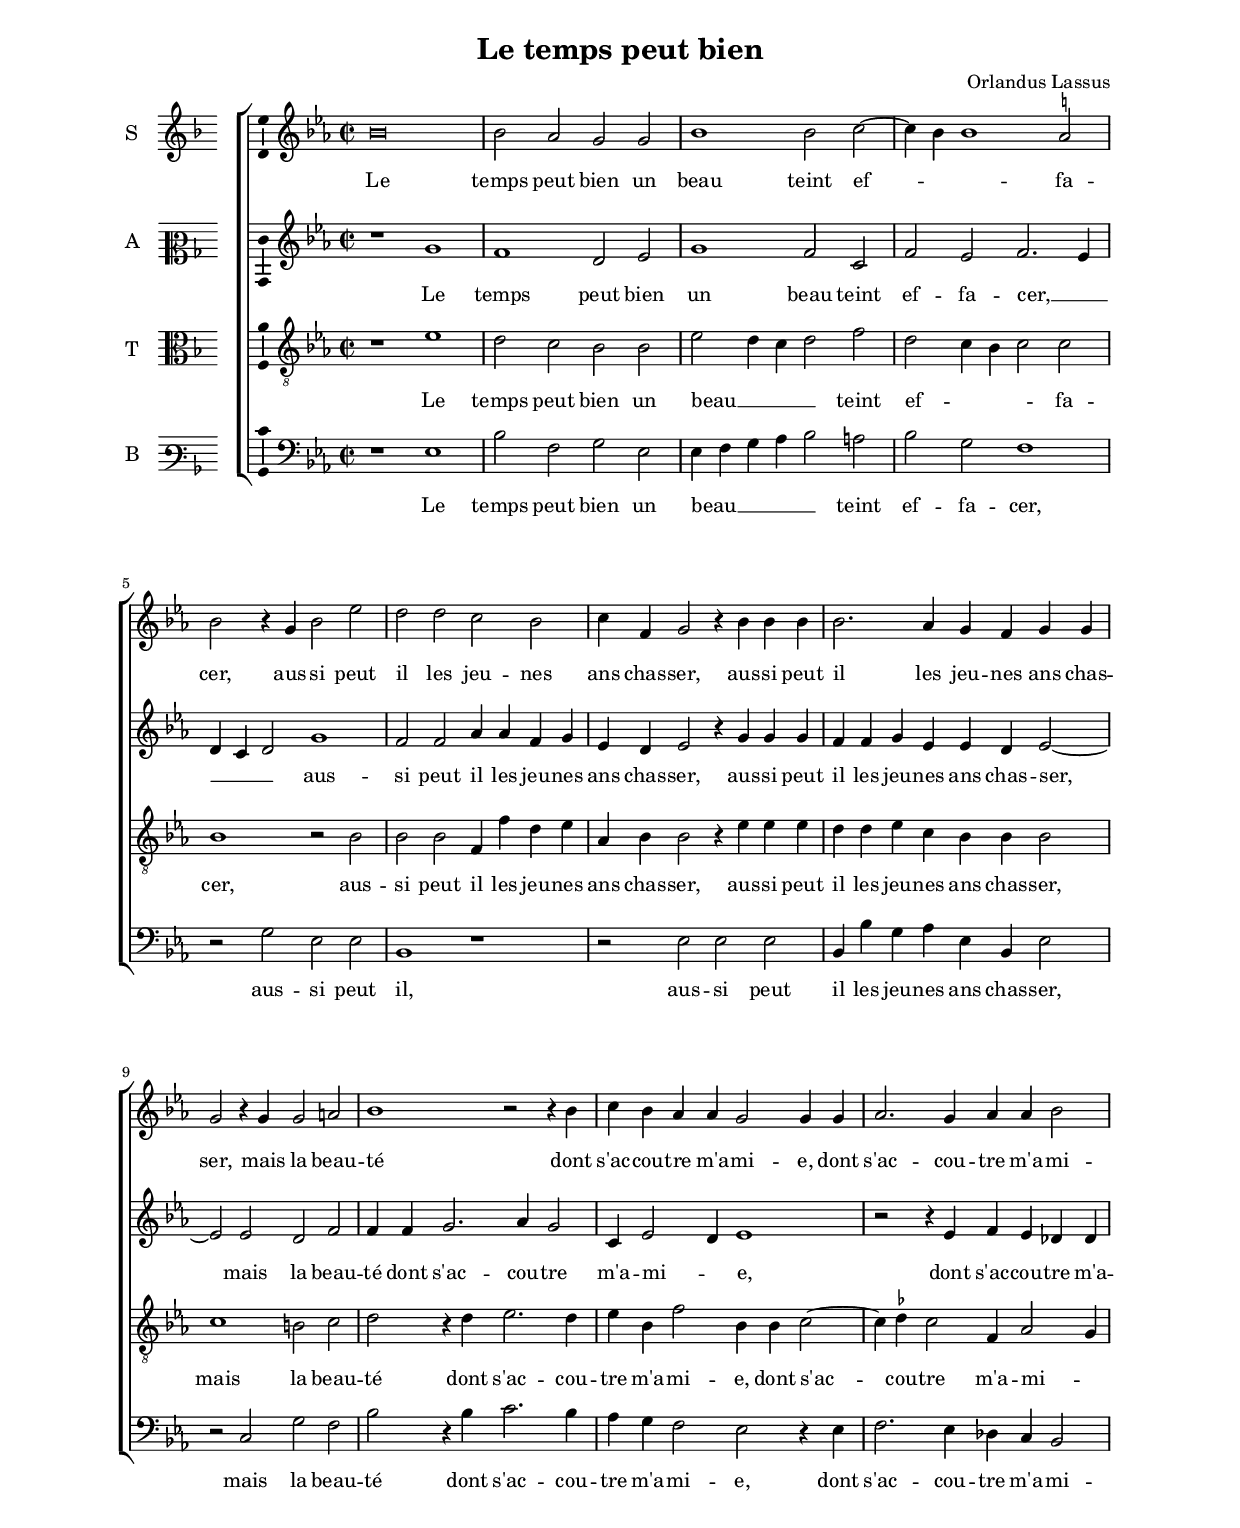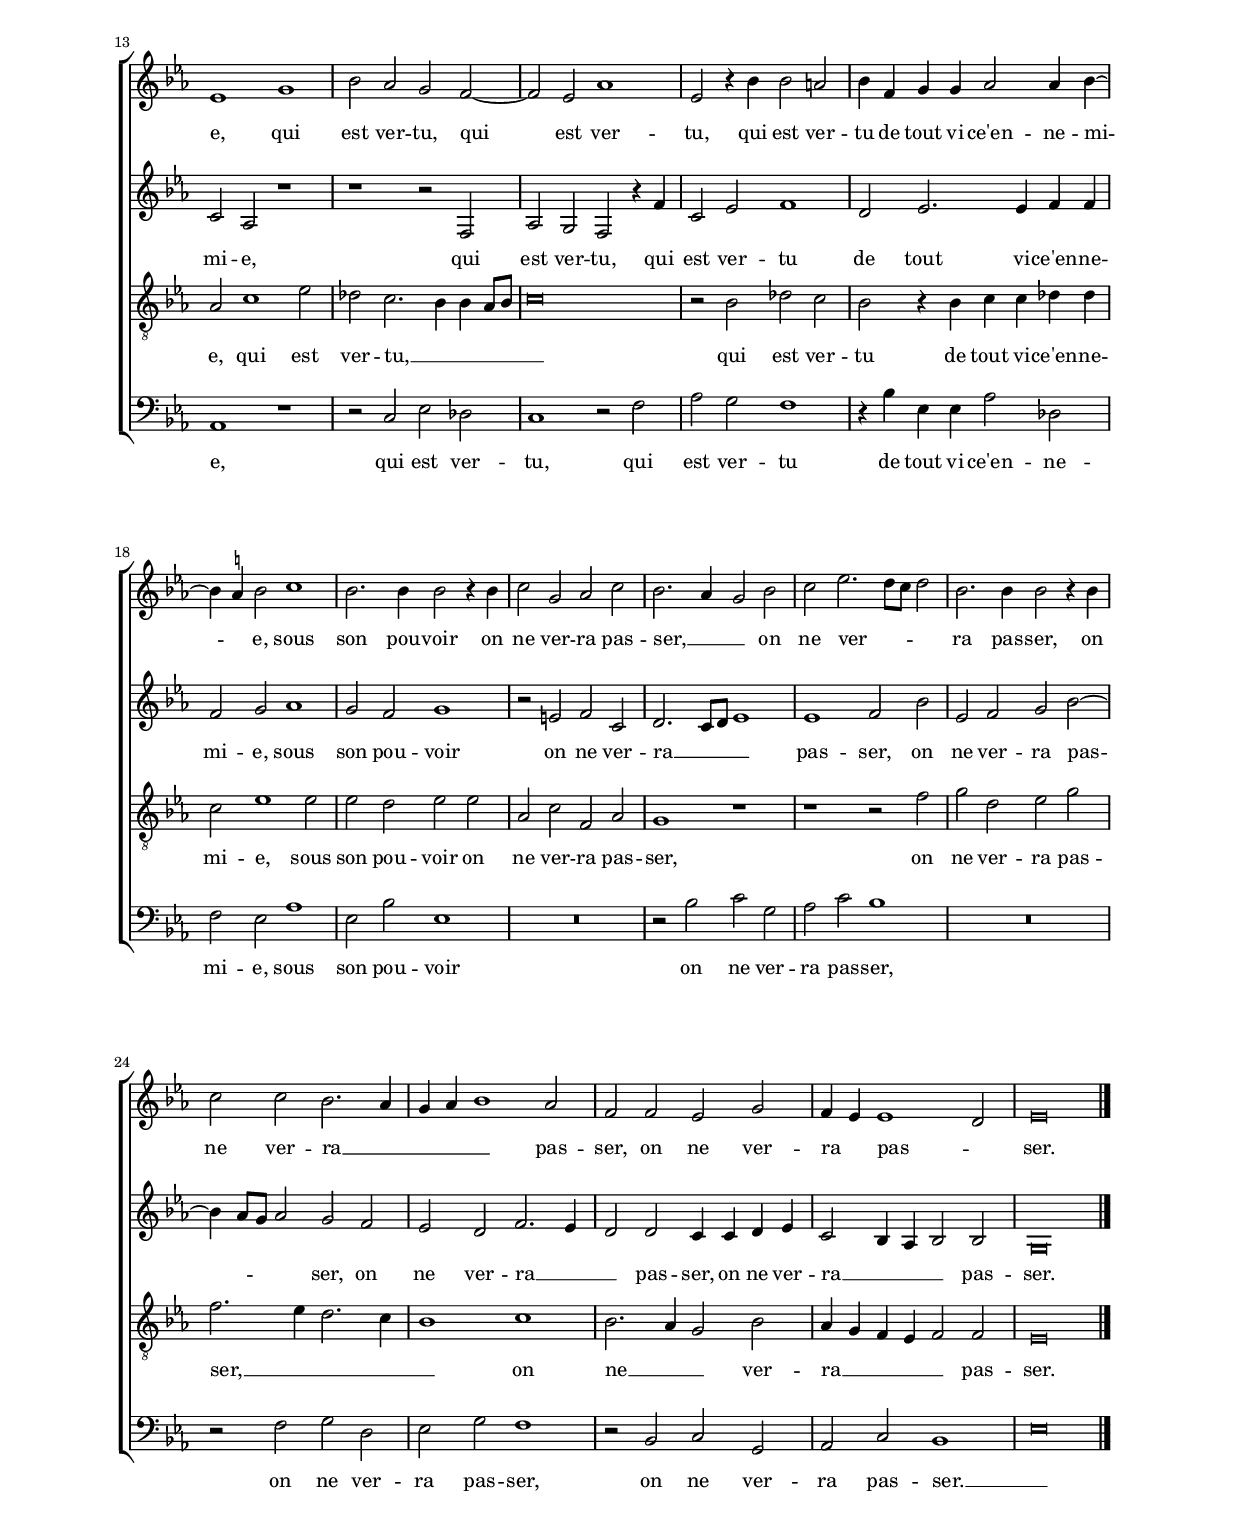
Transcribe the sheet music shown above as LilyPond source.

\header
{
  title="Le temps peut bien"
  composer="Orlandus Lassus"
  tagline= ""
}

\version "2.24.3"
\include "deutsch.ly"
#(set-global-staff-size 16)
% #(set-default-paper-size "letter")
#(ly:set-option 'point-and-click #f)

	
global = {
	\key f \major
	\time 2/2 \set Score.measureLength = #(ly:make-moment 2/1)
	}

	ficta = { \once \set suggestAccidentals = ##t }
	
	forget = #(define-music-function (music) (ly:music?) #{
		\accidentalStyle forget
		$music
		\accidentalStyle default
		#})


\paper
	{
	top-margin = 2.2 \cm
	bottom-margin = 2.6 \cm
	left-margin = 2.2 \cm
	right-margin = 2.2 \cm
	ragged-bottom = ##f
	ragged-last-bottom = ##f
	print-page-number = ##f
	system-system-spacing = #'((basic-distance . 20) (minimum-distance . 14) (padding . 8) (strechability . 150))
%	systems-per-page = 3
%	min-systems-per-page = 3
%	oddHeaderMarkup = \markup { \fill-line { \null \null \column \right-align { \fontsize #1 \fromproperty #'page:page-number-string \null } } }
%	evenHeaderMarkup = \markup { \column \right-align { \fontsize #1 \fromproperty #'page:page-number-string \null } }
	}


incipitcantus = \markup { \score {
	{
	\set Staff.instrumentName = \markup { \fontsize #1 "S" }
	\key f \major
	\clef violin
	s4 \bar ""
	}
	\layout  {
	raggedright = ##t
	indent = 0.8 \cm
	line-width = 1.8 \cm
	\context { \Staff \remove Time_signature_engraver }
	\override Staff.Clef.Y-extent = #'(0 . 0)
	}} \hspace #1 }
	
      
incipitaltus = \markup { \score {
	{
	\set Staff.instrumentName = \markup { \fontsize #1 "A" }
	\key f \major
	\clef mezzosoprano
	s4 \bar ""
	}
	\layout  {
	raggedright = ##t
	indent = 0.8 \cm
	line-width = 1.8 \cm
	\context { \Staff \remove Time_signature_engraver }
	\override Staff.Clef.Y-extent = #'(0 . 0)
	}} \hspace #1 }


incipittenor = \markup { \score {
	{
	\set Staff.instrumentName = \markup { \fontsize #1 "T" }
	\key f \major
	\clef alto
	s4 \bar ""
	}
	\layout  {
	raggedright = ##t
	indent = 0.8 \cm
	line-width = 1.8 \cm
	\context { \Staff \remove Time_signature_engraver }
	\override Staff.Clef.Y-extent = #'(0 . 0)
	}} \hspace #1 }


incipitbassus = \markup { \score {
	{
	\set Staff.instrumentName = \markup { \fontsize #1 "B" }
	\key f \major
	\clef varbaritone
	s4 \bar ""
	}
	\layout  {
	raggedright = ##t
	indent = 0.8 \cm
	line-width = 1.8 \cm
	\context { \Staff \remove Time_signature_engraver }
	\override Staff.Clef.Y-extent = #'(0 . 0)
	}} \hspace #1 }


cantus =  \relative c''
	{
	c\breve
	c2 b a a
	c1 c2 d~
	d4 c c1 \ficta h2
%5
	c2 r4 a c2 f |
	e2 e d c
	d4 g, a2 r4 c c c
	c2. b4 a g a a
	a2 r4 a a2 h
%10
	c1 r2 r4 c |
	d4 c b b a2 a4 a
	b2. a4 b4 b c2
	f,1 a
	c2 b a g~
%15
	g2 f b1 |
	f2 r4 c' c2 h
	c4 g a a b2 b4 c~
	c4 \ficta h c2 d1
	c2. c4 c2 r4 c
%20
	d2 a b d |
	c2. b4 a2 c
	d2 f2. e8 d e2
	c2. c4 c2 r4 c
	d2 d c2. b4
%25
	a4 b c1 b2 |
	g2 g f a 
	g4 f f1 e2
	f\breve \bar "|." |
	}


altus =  \relative c'
	{
	r1 a'
	g1 e2 f
	a1 g2 d
	g2 f g2. f4
%5
	e4 d e2 a1 |
	g2 g b4 b g a
	f4 e f2 r4 a a a
	g4 g a f f e f2~
	f2 f e g
%10
	g4 g a2. b4 a2 |
	d,4 f2 e4 f1
	r2 r4 f g f es es
	d2 b r1
	r1 r2 g
%15
	b2 a g r4 g' |
	d2 f g1
	e2 f2. f4 g g
	g2 a b1
	a2 g a1
%20
	r2 fis g d |
	e2. d8 e f1
	f1 g2 c
	f,2 g a c~
	c4 b8 a b2 a g
%25
	f2 e g2. f4 |
	e2 e d4 d e f
	d2 c4 b c2 c
	a\breve |
	}


tenor =  \relative c'
	{
	r1 f
	e2 d c c
	f2 e4 d e2 g
	e2 d4 c d2 d
%5
	c1 r2 c |
	c2 c g4 g' e f
	b,4 c c2 r4 f f f
	e4 e f d c c c2
	d1 cis2 d
%10
	e2 r4 e f2. e4 |
	f4 c g'2 c,4 c d2~
	d4 \ficta es d2 g,4 b2 a4
	b2 d1 f2
	es2 d2. c4 c b8 c
%15
	d\breve |
	r2 c es d
	c2 r4 c d d es es
	d2 f1 f2
	f2 e f f
%20
	b,2 d g, b |
	a1 r
	r1 r2 g'
	a2 e f a
	g2. f4 e2. d4
%25
	c1 d |
	c2. b4 a2 c
	b4 a g f g2 g
	f\breve |
	}


bassus  =  \relative c
	{
	r1 f
	c'2 g a f
	f4 g a b c2 h
	c2 a g1
%5
	r2 a f f |
	c1 r
	r2 f f f
	c4 c' a b f c f2
	r2 d a' g
%10
	c2 r4 c d2. c4 |
	b4 a g2 f r4 f
	g2. f4 es d c2
	b1 r
	r2 d f es
%15
	d1 r2 g |
	b2 a g1
	r4 c f, f b2 es,
	g2 f b1
	f2 c' f,1
%20
	R\breve |
	r2 c' d a
	b2 d c1
	R\breve
	r2 g a e
%25
	f2 a g1 |
	r2 c, d a
	b2 d c1
	f\breve |
	}

lyricscantus = \lyricmode {
	Le temps peut bien un beau teint ef -- _ _ fa -- cer,
	aus -- si peut il les jeu -- nes ans chas -- ser,
	aus -- si peut il les jeu -- nes ans chas -- ser,
	mais la beau -- té dont s'ac -- cou -- tre m'a -- mi -- e,
	dont s'ac -- cou -- tre m'a -- mi -- e,
	qui est ver -- tu,
	qui est ver -- tu,
	qui est ver -- tu
	de tout vi -- ce'en -- ne -- mi -- _ e,
	sous son pou -- voir on ne ver -- ra pas -- ser, __ _ _
	on ne ver -- _ _ _ ra pas -- ser,
	on ne ver -- ra __ _ _ _ _ pas -- ser,
	on ne ver -- ra _ pas -- _ ser.
	}


lyricsaltus = \lyricmode {
	Le temps peut bien un beau teint ef -- fa -- cer, __ _ _ _ _
	aus -- si peut il les jeu -- nes ans chas -- ser,
	aus -- si peut il les jeu -- nes ans chas -- ser,
	mais la beau -- té dont s'ac -- cou -- tre m'a -- mi -- _ e,
	dont s'ac -- cou -- tre m'a -- mi -- e,
	qui est ver -- tu,
	qui est ver -- tu
	de tout vi -- ce'en -- ne -- mi -- e,
	sous son pou -- voir on ne ver -- ra __ _ _ _ pas -- ser,
	on ne ver -- ra pas -- _ _ _ ser,
	on ne ver -- ra __ _ _ pas -- ser,
	on ne ver -- ra __ _ _ _ pas -- ser.
	}


lyricstenor = \lyricmode {
	Le temps peut bien un beau __ _ _ _ teint ef -- _ _ _ fa -- cer,
	aus -- si peut il les jeu -- nes ans chas -- ser,
	aus -- si peut il les jeu -- nes ans chas -- ser,
	mais la beau -- té dont s'ac -- cou -- tre m'a -- mi -- e,
	dont s'ac -- cou -- tre m'a -- mi -- _ e,
	qui est ver -- tu, __ _ _ _ _ _
	qui est ver -- tu
	de tout vi -- ce'en -- ne -- mi -- e,
	sous son pou -- voir on ne ver -- ra pas -- ser,
	on ne ver -- ra pas -- ser, __ _ _ _ _
	on ne __ _ _ ver -- ra __ _ _ _ _ pas -- ser.
	}


lyricsbassus = \lyricmode {
	Le temps peut bien un beau __ _ _ _ _ teint ef -- fa -- cer,
	aus -- si peut il,
	aus -- si peut il les jeu -- nes ans chas -- ser,
	mais la beau -- té dont s'ac -- cou -- tre m'a -- mi -- e,
	dont s'ac -- cou -- tre m'a -- mi -- e,
	qui est ver -- tu,
	qui est ver -- tu
	de tout vi -- ce'en -- ne -- mi -- e,
	sous son pou -- voir on ne ver -- ra pas -- ser,
	on ne ver -- ra pas -- ser,
	on ne ver -- ra pas -- ser. __ _
	}


\score
{  
	\transpose f es {
	\new ChoirStaff \with { \override StaffGrouper.staff-staff-spacing.basic-distance = #13 }
	<<

	\new Staff << \global
	\new Voice="v1" {
		\set Staff.instrumentName=\incipitcantus
		\set Staff.midiInstrument = "reed organ"
		\clef violin
		\cantus }
	\new Lyrics \lyricsto "v1" {\lyricscantus }
	>>


	\new Staff << \global
	\new Voice="v2" {
		\set Staff.instrumentName=\incipitaltus
		\set Staff.midiInstrument = "reed organ"
		\clef violin 
		\altus}
	\new Lyrics \lyricsto "v2" {\lyricsaltus }
	>>


	\new Staff << \global
	\new Voice="v3" {
		\set Staff.instrumentName=\incipittenor
		\set Staff.midiInstrument = "reed organ"
		\clef "G_8"
		\tenor }
	\new Lyrics \lyricsto "v3" {\lyricstenor }
	>>


	\new Staff << \global
	\new Voice="v4" {
		\set Staff.instrumentName=\incipitbassus
		\set Staff.midiInstrument = "reed organ"
		\clef bass 
		\bassus }
	\new Lyrics \lyricsto "v4" {\lyricsbassus}
	>>

	>>
	} % transpose

	\layout
	{
	indent = 2 \cm
	\context { \Lyrics \override VerticalAxisGroup.nonstaff-relatedstaff-spacing.padding = #2 }
	\context { \Staff \consists Ambitus_engraver }
	\context { \Score \override BarNumber.padding = #2 }
	\context { \Voice \override NoteHead.style = #'baroque }
	}

\midi
	{
	\tempo 2 = 100
	}
	
}


% EOF
